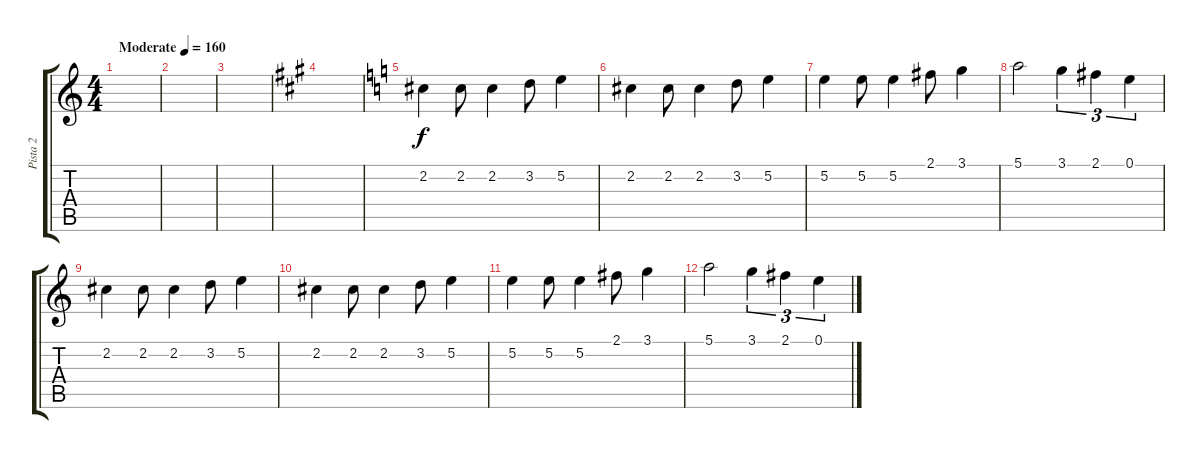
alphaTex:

\track ("Pista 2" "Pista 2") {instrument electricguitarclean}
\staff {score tabs}
\tuning (E4 B3 G3 D3 A2 E2) {hide}
\ts (4 4)
\tempo (160 "Moderate")
\clef g2
\ks c
|
|
|
\ks a
|
\ks c
2.2.4 2.2.8 2.2.4 3.2.8 5.2.4 |
2.2.4 2.2.8 2.2.4 3.2.8 5.2.4 |
5.2.4 5.2.8 5.2.4 2.1.8 3.1.4 |
5.1.2 3.1.4{tu (3 2)} 2.1.4{tu (3 2)} 0.1.4{tu (3 2)} |
2.2.4 2.2.8 2.2.4 3.2.8 5.2.4 |
2.2.4 2.2.8 2.2.4 3.2.8 5.2.4 |
5.2.4 5.2.8 5.2.4 2.1.8 3.1.4 |
5.1.2 3.1.4{tu (3 2)} 2.1.4{tu (3 2)} 0.1.4{tu (3 2)}
